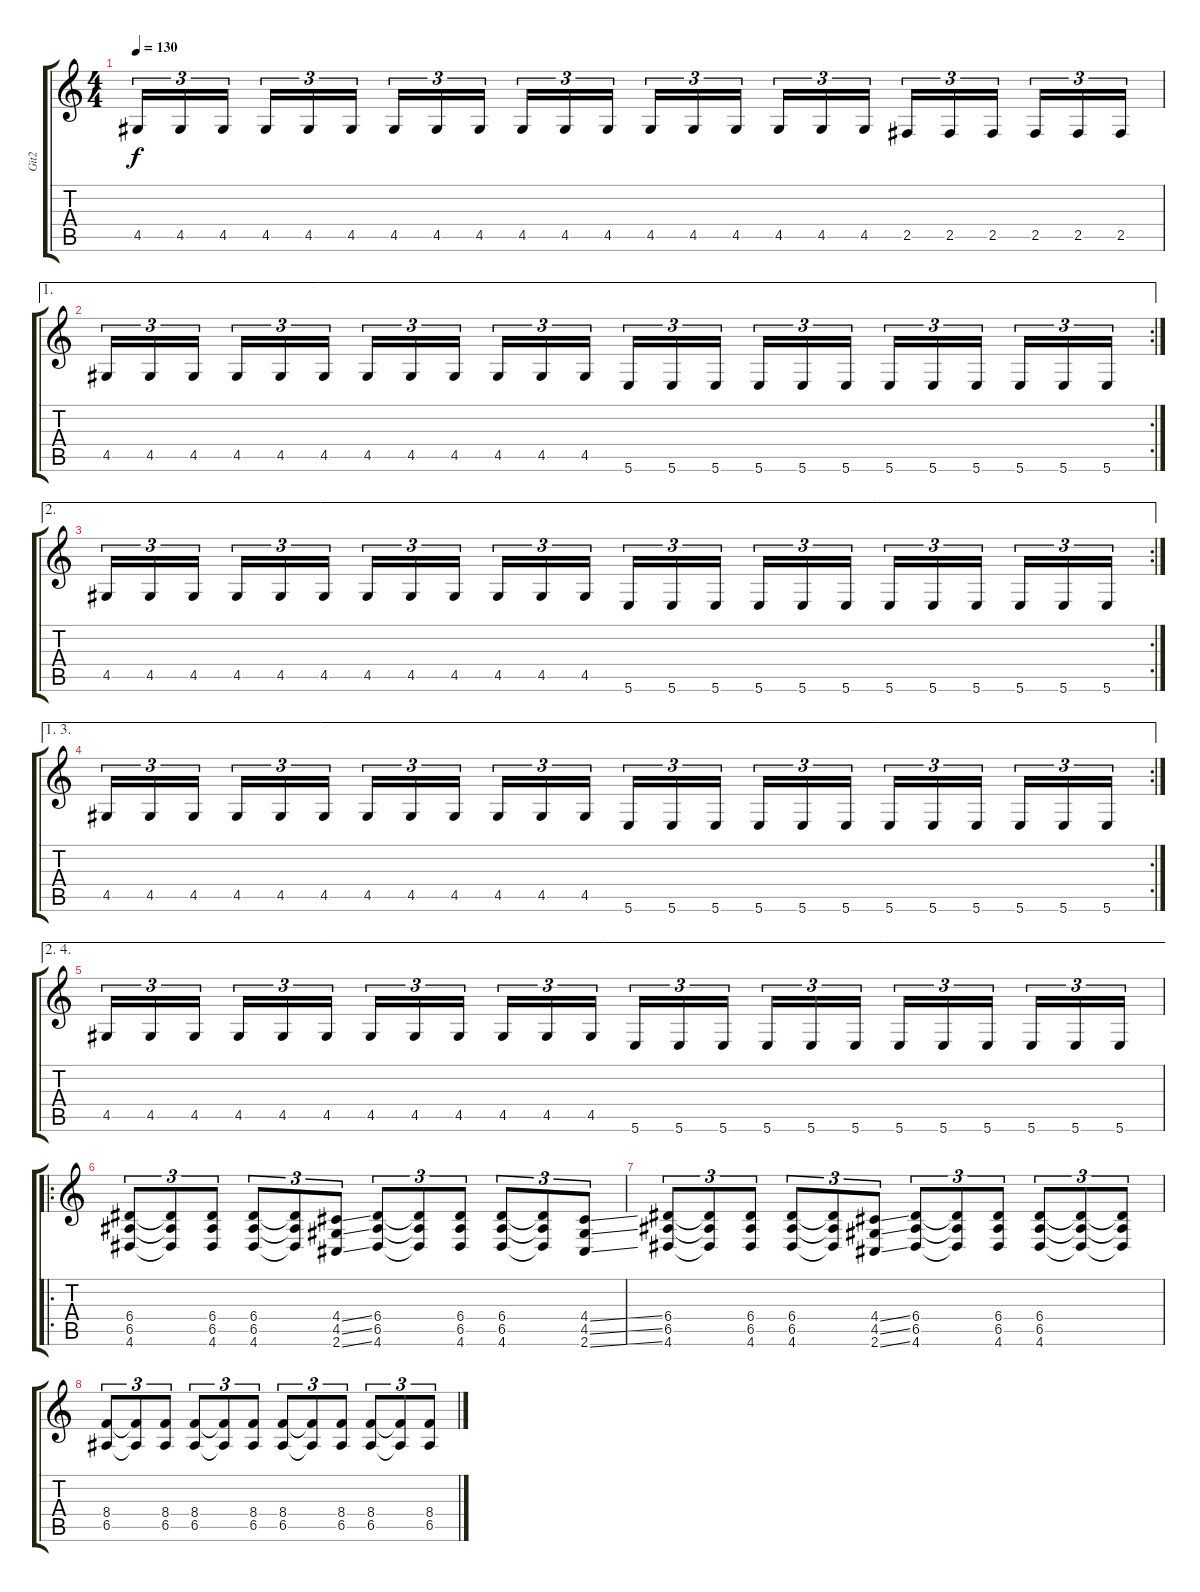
\track ("Git2" "Git2") {instrument distortionguitar}
\staff {score tabs}
\tuning (B3 Gb3 D3 A2 E2 B1) {hide}
\ts (4 4)
\tempo 130
\clef g2
\ks c
4.5.16{tu (3 2) dy f} 4.5.16{tu (3 2)} 4.5.16{tu (3 2)} 4.5.16{tu (3 2)} 4.5.16{tu (3 2)} 4.5.16{tu (3 2)} 4.5.16{tu (3 2)} 4.5.16{tu (3 2)} 4.5.16{tu (3 2)} 4.5.16{tu (3 2)} 4.5.16{tu (3 2)} 4.5.16{tu (3 2)} 4.5.16{tu (3 2)} 4.5.16{tu (3 2)} 4.5.16{tu (3 2)} 4.5.16{tu (3 2)} 4.5.16{tu (3 2)} 4.5.16{tu (3 2)} 2.5.16{tu (3 2)} 2.5.16{tu (3 2)} 2.5.16{tu (3 2)} 2.5.16{tu (3 2)} 2.5.16{tu (3 2)} 2.5.16{tu (3 2)} |
\ae 1
\rc 2
4.5.16{tu (3 2)} 4.5.16{tu (3 2)} 4.5.16{tu (3 2)} 4.5.16{tu (3 2)} 4.5.16{tu (3 2)} 4.5.16{tu (3 2)} 4.5.16{tu (3 2)} 4.5.16{tu (3 2)} 4.5.16{tu (3 2)} 4.5.16{tu (3 2)} 4.5.16{tu (3 2)} 4.5.16{tu (3 2)} 5.6.16{tu (3 2)} 5.6.16{tu (3 2)} 5.6.16{tu (3 2)} 5.6.16{tu (3 2)} 5.6.16{tu (3 2)} 5.6.16{tu (3 2)} 5.6.16{tu (3 2)} 5.6.16{tu (3 2)} 5.6.16{tu (3 2)} 5.6.16{tu (3 2)} 5.6.16{tu (3 2)} 5.6.16{tu (3 2)} |
\ae 2
\rc 2
4.5.16{tu (3 2)} 4.5.16{tu (3 2)} 4.5.16{tu (3 2)} 4.5.16{tu (3 2)} 4.5.16{tu (3 2)} 4.5.16{tu (3 2)} 4.5.16{tu (3 2)} 4.5.16{tu (3 2)} 4.5.16{tu (3 2)} 4.5.16{tu (3 2)} 4.5.16{tu (3 2)} 4.5.16{tu (3 2)} 5.6.16{tu (3 2)} 5.6.16{tu (3 2)} 5.6.16{tu (3 2)} 5.6.16{tu (3 2)} 5.6.16{tu (3 2)} 5.6.16{tu (3 2)} 5.6.16{tu (3 2)} 5.6.16{tu (3 2)} 5.6.16{tu (3 2)} 5.6.16{tu (3 2)} 5.6.16{tu (3 2)} 5.6.16{tu (3 2)} |
\ae (1 3)
\rc 2
4.5.16{tu (3 2)} 4.5.16{tu (3 2)} 4.5.16{tu (3 2)} 4.5.16{tu (3 2)} 4.5.16{tu (3 2)} 4.5.16{tu (3 2)} 4.5.16{tu (3 2)} 4.5.16{tu (3 2)} 4.5.16{tu (3 2)} 4.5.16{tu (3 2)} 4.5.16{tu (3 2)} 4.5.16{tu (3 2)} 5.6.16{tu (3 2)} 5.6.16{tu (3 2)} 5.6.16{tu (3 2)} 5.6.16{tu (3 2)} 5.6.16{tu (3 2)} 5.6.16{tu (3 2)} 5.6.16{tu (3 2)} 5.6.16{tu (3 2)} 5.6.16{tu (3 2)} 5.6.16{tu (3 2)} 5.6.16{tu (3 2)} 5.6.16{tu (3 2)} |
\ae (2 4)
4.5.16{tu (3 2)} 4.5.16{tu (3 2)} 4.5.16{tu (3 2)} 4.5.16{tu (3 2)} 4.5.16{tu (3 2)} 4.5.16{tu (3 2)} 4.5.16{tu (3 2)} 4.5.16{tu (3 2)} 4.5.16{tu (3 2)} 4.5.16{tu (3 2)} 4.5.16{tu (3 2)} 4.5.16{tu (3 2)} 5.6.16{tu (3 2)} 5.6.16{tu (3 2)} 5.6.16{tu (3 2)} 5.6.16{tu (3 2)} 5.6.16{tu (3 2)} 5.6.16{tu (3 2)} 5.6.16{tu (3 2)} 5.6.16{tu (3 2)} 5.6.16{tu (3 2)} 5.6.16{tu (3 2)} 5.6.16{tu (3 2)} 5.6.16{tu (3 2)} |
\ro
(6.4 6.5 4.6).8{tu (3 2)} (6.4{t} 6.5{t} 4.6{t}).8{tu (3 2)} (6.4 6.5 4.6).8{tu (3 2)} (6.4 6.5 4.6).8{tu (3 2)} (6.4{t} 6.5{t} 4.6{t}).8{tu (3 2)} (4.4{ss} 4.5{ss} 2.6{ss}).8{tu (3 2)} (6.4 6.5 4.6).8{tu (3 2)} (6.4{t} 6.5{t} 4.6{t}).8{tu (3 2)} (6.4 6.5 4.6).8{tu (3 2)} (6.4 6.5 4.6).8{tu (3 2)} (6.4{t} 6.5{t} 4.6{t}).8{tu (3 2)} (4.4{ss} 4.5{ss} 2.6{ss}).8{tu (3 2)} |
(6.4 6.5 4.6).8{tu (3 2)} (6.4{t} 6.5{t} 4.6{t}).8{tu (3 2)} (6.4 6.5 4.6).8{tu (3 2)} (6.4 6.5 4.6).8{tu (3 2)} (6.4{t} 6.5{t} 4.6{t}).8{tu (3 2)} (4.4{ss} 4.5{ss} 2.6{ss}).8{tu (3 2)} (6.4 6.5 4.6).8{tu (3 2)} (6.4{t} 6.5{t} 4.6{t}).8{tu (3 2)} (6.4 6.5 4.6).8{tu (3 2)} (6.4 6.5 4.6).8{tu (3 2)} (6.4{t} 6.5{t} 4.6{t}).8{tu (3 2)} (6.4{t} 6.5{t} 4.6{t}).8{tu (3 2)} |
(8.4 6.5).8{tu (3 2)} (8.4{t} 6.5{t}).8{tu (3 2)} (8.4 6.5).8{tu (3 2)} (8.4 6.5).8{tu (3 2)} (8.4{t} 6.5{t}).8{tu (3 2)} (8.4 6.5).8{tu (3 2)} (8.4 6.5).8{tu (3 2)} (8.4{t} 6.5{t}).8{tu (3 2)} (8.4 6.5).8{tu (3 2)} (8.4 6.5).8{tu (3 2)} (8.4{t} 6.5{t}).8{tu (3 2)} (8.4 6.5).8{tu (3 2)}
